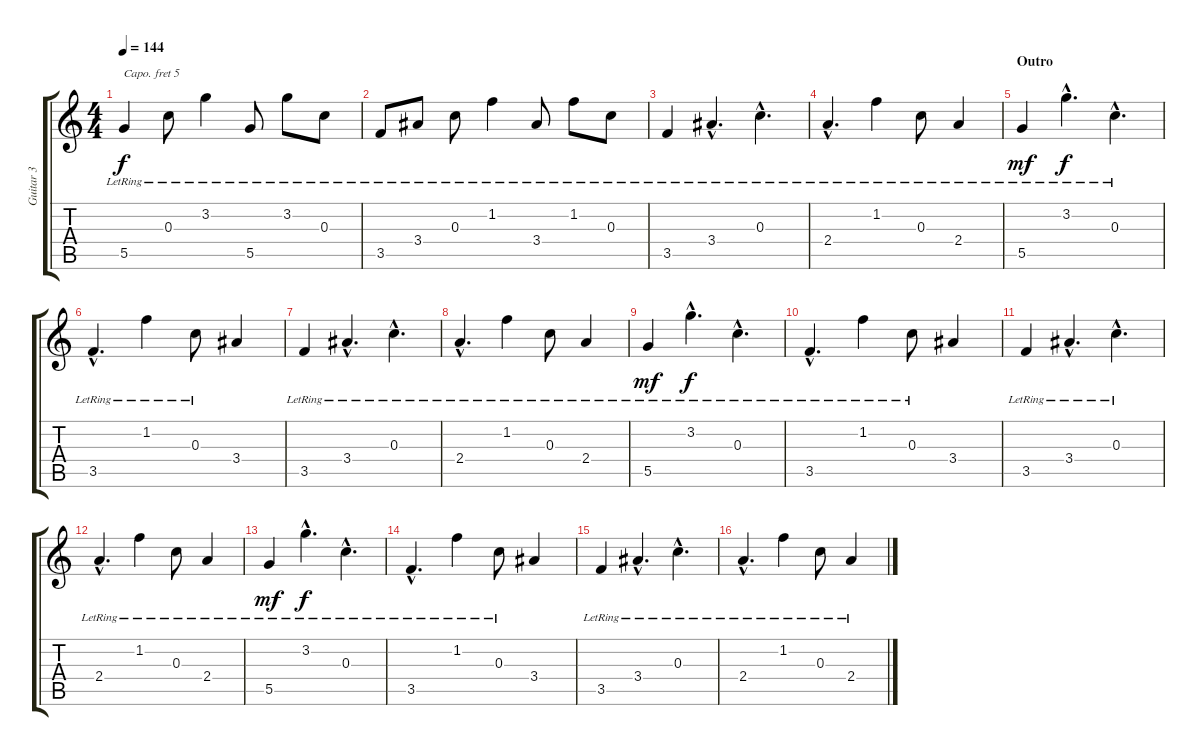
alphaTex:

\track ("Guitar 3" "Guitar 3") {instrument electricguitarclean}
\staff {score tabs}
\capo 5
\tuning (E4 B3 G3 D3 A2 E2) {hide}
\ts (4 4)
\tempo 144
\clef g2
\ks c
5.5{lr}.4{dy f} 0.3{lr}.8 3.2{lr}.4 5.5{lr}.8 3.2{lr}.8 0.3{lr}.8 |
3.5{lr}.8 3.4{lr}.8 0.3{lr}.8 1.2{lr}.4 3.4{lr}.8 1.2{lr}.8 0.3{lr}.8 |
3.5{lr}.4 3.4{hac lr}.4{d} 0.3{hac lr}.4{d} |
2.4{hac lr}.4{d} 1.2{lr}.4 0.3{lr}.8 2.4{lr}.4 |
\section ("" "Outro")
5.5{lr}.4{dy mf} 3.2{hac lr}.4{d dy f} 0.3{hac lr}.4{d} |
3.5{hac lr}.4{d} 1.2{lr}.4 0.3{lr}.8 3.4.4 |
3.5{lr}.4 3.4{hac lr}.4{d} 0.3{hac lr}.4{d} |
2.4{hac lr}.4{d} 1.2{lr}.4 0.3{lr}.8 2.4{lr}.4 |
5.5{lr}.4{dy mf} 3.2{hac lr}.4{d dy f} 0.3{hac lr}.4{d} |
3.5{hac lr}.4{d} 1.2{lr}.4 0.3{lr}.8 3.4.4 |
3.5{lr}.4 3.4{hac lr}.4{d} 0.3{hac lr}.4{d} |
2.4{hac lr}.4{d} 1.2{lr}.4 0.3{lr}.8 2.4{lr}.4 |
5.5{lr}.4{dy mf} 3.2{hac lr}.4{d dy f} 0.3{hac lr}.4{d} |
3.5{hac lr}.4{d} 1.2{lr}.4 0.3{lr}.8 3.4.4 |
3.5{lr}.4 3.4{hac lr}.4{d} 0.3{hac lr}.4{d} |
2.4{hac lr}.4{d} 1.2{lr}.4 0.3{lr}.8 2.4{lr}.4
